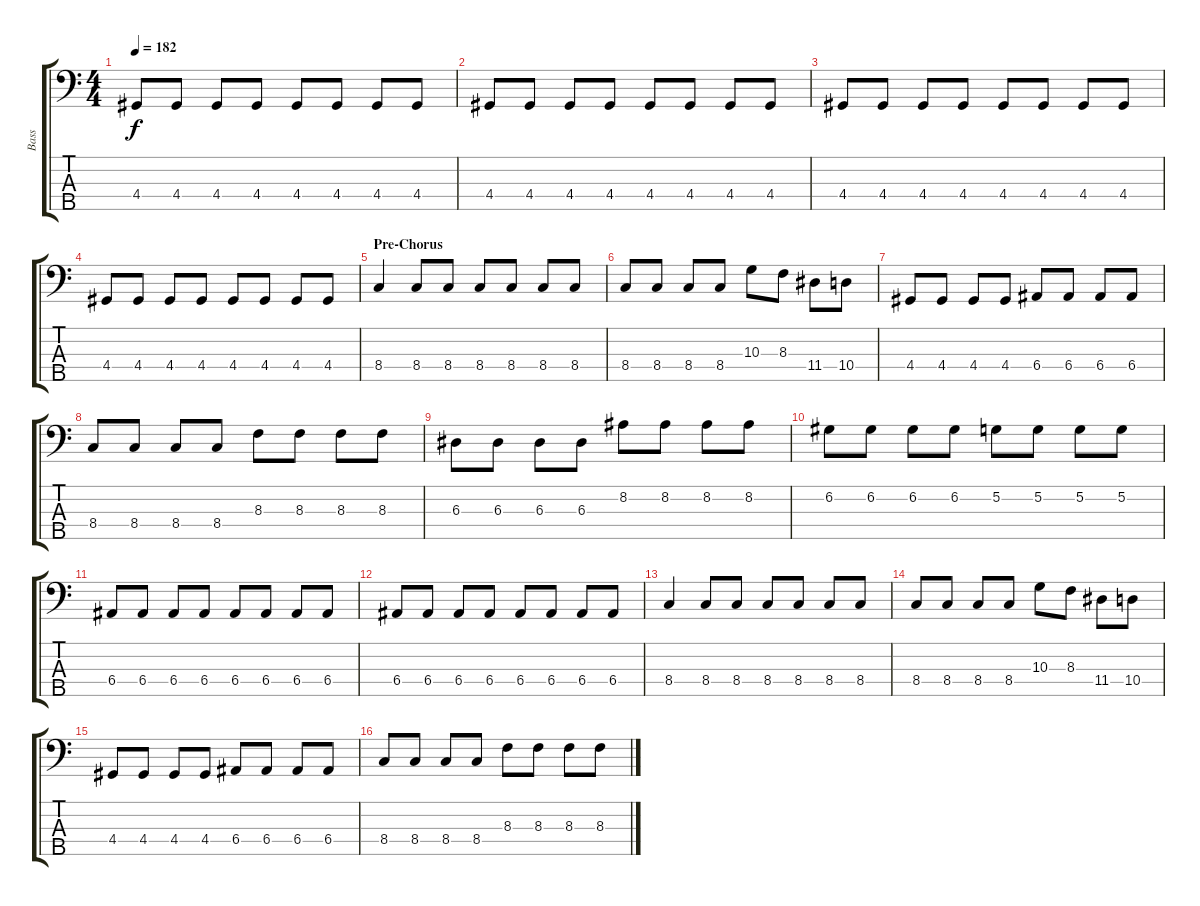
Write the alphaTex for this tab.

\track ("Bass" "Bass") {instrument electricbasspick}
\staff {score tabs}
\tuning (G2 D2 A1 E1 B0) {hide}
\ts (4 4)
\tempo 182
\clef f4
\ks c
4.4.8{dy f} 4.4.8 4.4.8 4.4.8 4.4.8 4.4.8 4.4.8 4.4.8 |
4.4.8 4.4.8 4.4.8 4.4.8 4.4.8 4.4.8 4.4.8 4.4.8 |
4.4.8 4.4.8 4.4.8 4.4.8 4.4.8 4.4.8 4.4.8 4.4.8 |
4.4.8 4.4.8 4.4.8 4.4.8 4.4.8 4.4.8 4.4.8 4.4.8 |
\section ("" "Pre-Chorus")
8.4.4 8.4.8 8.4.8 8.4.8 8.4.8 8.4.8 8.4.8 |
8.4.8 8.4.8 8.4.8 8.4.8 10.3.8 8.3.8 11.4.8 10.4.8 |
4.4.8 4.4.8 4.4.8 4.4.8 6.4.8 6.4.8 6.4.8 6.4.8 |
8.4.8 8.4.8 8.4.8 8.4.8 8.3.8 8.3.8 8.3.8 8.3.8 |
6.3.8 6.3.8 6.3.8 6.3.8 8.2.8 8.2.8 8.2.8 8.2.8 |
6.2.8 6.2.8 6.2.8 6.2.8 5.2.8 5.2.8 5.2.8 5.2.8 |
6.4.8 6.4.8 6.4.8 6.4.8 6.4.8 6.4.8 6.4.8 6.4.8 |
6.4.8 6.4.8 6.4.8 6.4.8 6.4.8 6.4.8 6.4.8 6.4.8 |
8.4.4 8.4.8 8.4.8 8.4.8 8.4.8 8.4.8 8.4.8 |
8.4.8 8.4.8 8.4.8 8.4.8 10.3.8 8.3.8 11.4.8 10.4.8 |
4.4.8 4.4.8 4.4.8 4.4.8 6.4.8 6.4.8 6.4.8 6.4.8 |
8.4.8 8.4.8 8.4.8 8.4.8 8.3.8 8.3.8 8.3.8 8.3.8
